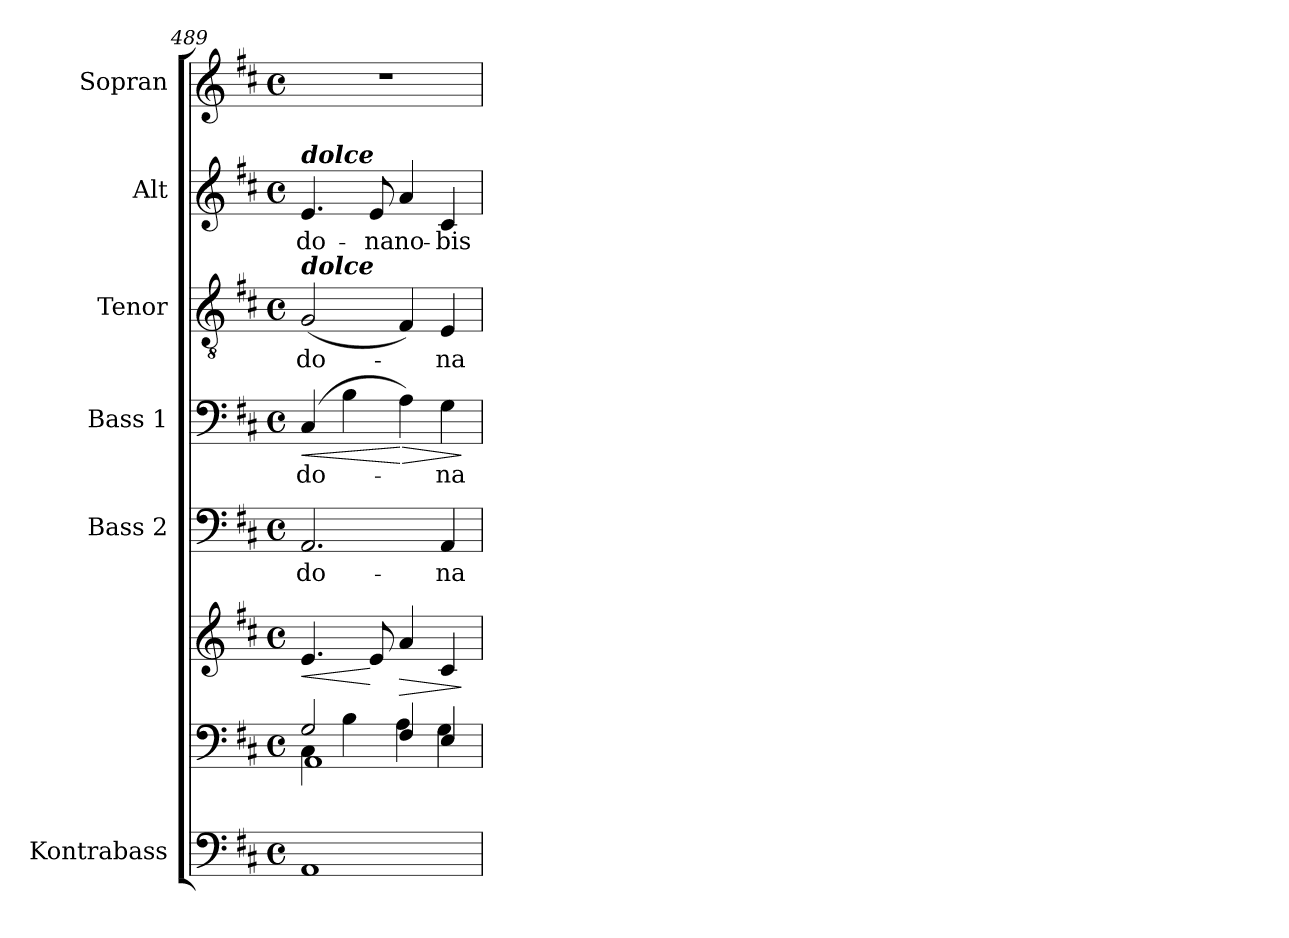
**kern	**kern	**kern	**dynam	**kern	**text	**kern	**text	**dynam	**kern	**text	**kern	**text	**kern
*part7	*part6	*part6	*part6	*part5	*part5	*part4	*part4	*part4	*part3	*part3	*part2	*part2	*part1
*staff8	*staff7	*staff6	*staff6/7	*staff5	*staff5	*staff4	*staff4	*staff4	*staff3	*staff3	*staff2	*staff2	*staff1
*I"Kontrabass	*	*	*	*I"Bass 2	*	*I"Bass 1	*	*	*I"Tenor	*	*I"Alt	*	*I"Sopran
*I'Kb.	*	*	*	*I'B. 2	*	*I'B. 1	*	*	*I'T.	*	*I'A.	*	*I'S.
!!LO:LB:g=z
*clefF4	*clefF4	*clefG2	*	*clefF4	*	*clefF4	*	*	*clefGv2	*	*clefG2	*	*clefG2
*ITrd7c12	*	*	*	*	*	*	*	*	*	*	*	*	*
*k[f#c#]	*k[f#c#]	*k[f#c#]	*	*k[f#c#]	*	*k[f#c#]	*	*	*k[f#c#]	*	*k[f#c#]	*	*k[f#c#]
*D:	*D:	*D:	*	*D:	*	*D:	*	*	*D:	*	*D:	*	*D:
*M4/4	*M4/4	*M4/4	*	*M4/4	*	*M4/4	*	*	*M4/4	*	*M4/4	*	*M4/4
*met(c)	*met(c)	*met(c)	*	*met(c)	*	*met(c)	*	*	*met(c)	*	*met(c)	*	*met(c)
=489	=489	=489	=489	=489	=489	=489	=489	=489	=489	=489	=489	=489	=489
*	*^	*	*	*	*	*	*	*	*	*	*	*	*
*	*	*^	*	*	*	*	*	*	*	*	*	*	*	*
!	!	!	!	!	!	!	!	!	!	!	!	!	!LO:TX:a:Bi:t=dolce	!	!
!	!	!	!	!	!	!	!	!	!	!	!LO:TX:a:Bi:t=dolce	!	!	!	!
!	!	!	!	!	!LO:HP:b	!	!LO:LY:b	!	!LO:LY:b	!LO:HP:b	!	!LO:LY:b	!	!LO:LY:b	!
1AAA	2G/	4C#\	1AA	4.e/	<	2.AA/	do-	(4C#/	do-	<	(<2G/	do-	4.e/	do-	1r
.	.	4B\	.	.	.	.	.	4B\	.	.	.	.	.	.	.
!	!	!	!	!	!	!	!	!	!	!	!	!	!	!LO:LY:b	!
.	.	.	.	8e/	[	.	.	.	.	.	.	.	8e/	-na	.
!	!	!	!	!	!LO:HP:b	!	!	!	!	!LO:HP:n=1:b	!	!	!	!LO:LY:b	!
.	4F#/	4A\	.	4a/	>	.	.	4A\)	.	[ >	4F#/)	.	4a/	no-	.
!	!	!	!	!	!	!	!LO:LY:b	!	!LO:LY:b	!	!	!LO:LY:b	!	!LO:LY:b	!
.	4E/	4G\	.	4c#/	.	4AA/	-na	4G\	-na	.	4E/	-na	4c#/	-bis	.
*	*v	*v	*v	*	*	*	*	*	*	*	*	*	*	*	*
.	.	.	]	.	.	.	.	]	.	.	.	.	.
=	=	=	=	=	=	=	=	=	=	=	=	=	=
*-	*-	*-	*-	*-	*-	*-	*-	*-	*-	*-	*-	*-	*-
